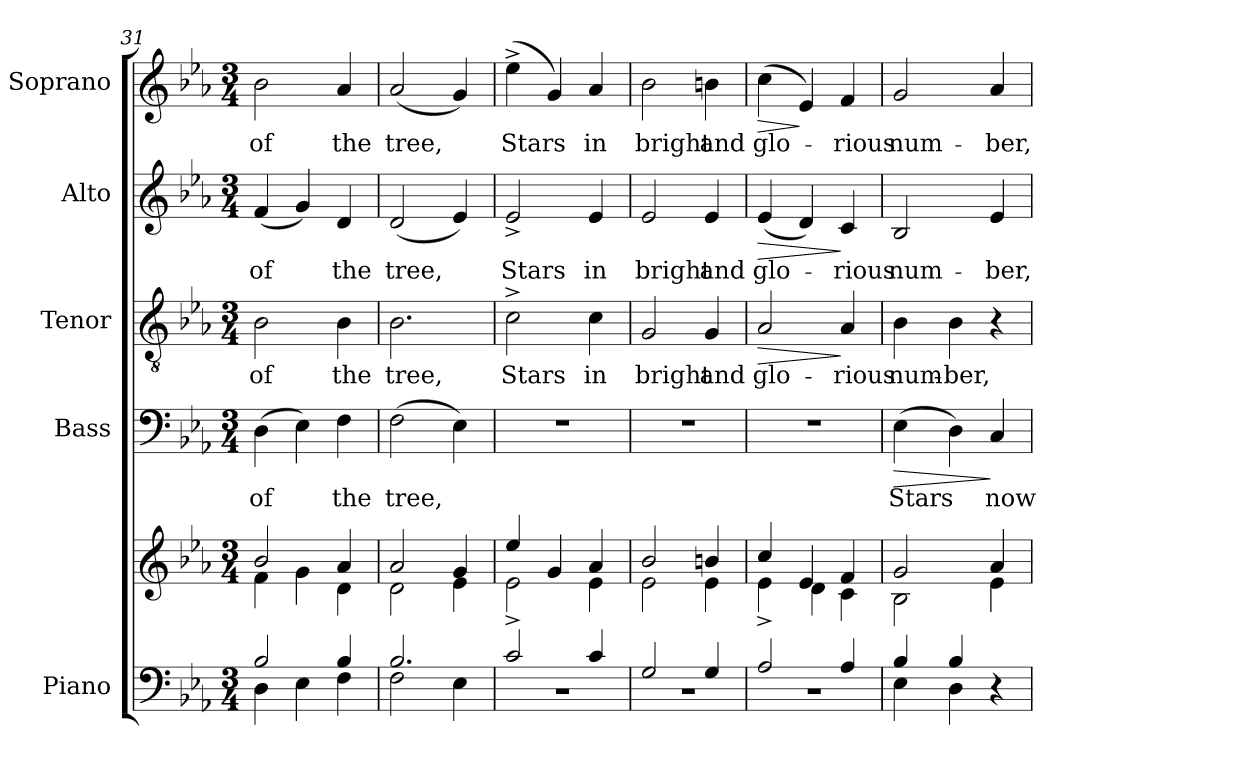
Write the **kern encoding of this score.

**kern	**kern	**kern	**text	**dynam	**kern	**text	**dynam	**kern	**text	**dynam	**kern	**text	**dynam
*part5	*part5	*part4	*part4	*part4	*part3	*part3	*part3	*part2	*part2	*part2	*part1	*part1	*part1
*staff6	*staff5	*staff4	*staff4	*staff4	*staff3	*staff3	*staff3	*staff2	*staff2	*staff2	*staff1	*staff1	*staff1
*I"Piano	*	*I"Bass	*	*	*I"Tenor	*	*	*I"Alto	*	*	*I"Soprano	*	*
*I'Pno.	*	*I'B.	*	*	*I'T.	*	*	*I'A.	*	*	*I'S.	*	*
*clefF4	*clefG2	*clefF4	*	*	*clefGv2	*	*	*clefG2	*	*	*clefG2	*	*
*	*	*	*	*	*ITrd7c12	*	*	*	*	*	*	*	*
*k[b-e-a-]	*k[b-e-a-]	*k[b-e-a-]	*	*	*k[b-e-a-]	*	*	*k[b-e-a-]	*	*	*k[b-e-a-]	*	*
*E-:	*E-:	*E-:	*	*	*E-:	*	*	*E-:	*	*	*E-:	*	*
*M3/4	*M3/4	*M3/4	*	*	*M3/4	*	*	*M3/4	*	*	*M3/4	*	*
=31	=31	=31	=31	=31	=31	=31	=31	=31	=31	=31	=31	=31	=31
*^	*^	*	*	*	*	*	*	*	*	*	*	*	*
!	!	!	!	!	!LO:LY:b:color=#000000	!	!	!	!	!	!	!	!	!	!
!	!	!	!	!	!	!	!	!LO:LY:b:color=#000000	!	!	!	!	!	!	!
!	!	!	!	!	!	!	!	!	!	!	!LO:LY:b:color=#000000	!	!	!	!
!	!	!	!	!	!	!	!	!	!	!	!	!	!	!LO:LY:b:color=#000000	!
2B-i/	4Di\	2b-i/	4fi\	(4Di\	of	.	2BB-i\	of	.	(4fi/	of	.	2b-i\	of	.
.	4E-i\	.	4gi\	4E-i\)	.	.	.	.	.	4gi/)	.	.	.	.	.
!	!	!	!	!	!LO:LY:b:color=#000000	!	!	!	!	!	!	!	!	!	!
!	!	!	!	!	!	!	!	!LO:LY:b:color=#000000	!	!	!	!	!	!	!
!	!	!	!	!	!	!	!	!	!	!	!LO:LY:b:color=#000000	!	!	!	!
!	!	!	!	!	!	!	!	!	!	!	!	!	!	!LO:LY:b:color=#000000	!
4B-i/	4Fi\	4a-i/	4di\	4Fi\	the	.	4BB-i\	the	.	4di/	the	.	4a-i/	the	.
!!LO:LB:g=z
=32	=32	=32	=32	=32	=32	=32	=32	=32	=32	=32	=32	=32	=32	=32	=32
!	!	!	!	!	!LO:LY:b:color=#000000	!	!	!	!	!	!	!	!	!	!
!	!	!	!	!	!	!	!	!LO:LY:b:color=#000000	!	!	!	!	!	!	!
!	!	!	!	!	!	!	!	!	!	!	!LO:LY:b:color=#000000	!	!	!	!
!	!	!	!	!	!	!	!	!	!	!	!	!	!	!LO:LY:b:color=#000000	!
2.B-i/	2Fi\	2a-i/	2di\	(2Fi\	tree,	.	2.BB-i\	tree,	.	(2di/	tree,	.	(2a-i/	tree,	.
.	4E-i\	4gi/	4e-i\	4E-i\)	.	.	.	.	.	4e-i/)	.	.	4gi/)	.	.
=33	=33	=33	=33	=33	=33	=33	=33	=33	=33	=33	=33	=33	=33	=33	=33
!	!LO:N:vis=1	!	!	!LO:N:vis=1	!	!	!	!	!	!	!	!	!	!	!
!	!	!	!	!	!	!	!	!LO:LY:b:color=#000000	!	!	!	!	!	!	!
!	!	!	!	!	!	!	!	!	!	!	!LO:LY:b:color=#000000	!	!	!	!
!	!	!	!	!	!	!	!	!	!	!	!	!	!	!LO:LY:b:color=#000000	!
2c^i/	2.r	4ee-i/	2e-i\	2.r	.	.	2C^i\	Stars	.	2e-^i/	Stars	.	(4ee-^i\	Stars	.
.	.	4gi/	.	.	.	.	.	.	.	.	.	.	4gi/)	.	.
!	!	!	!	!	!	!	!	!LO:LY:b:color=#000000	!	!	!	!	!	!	!
!	!	!	!	!	!	!	!	!	!	!	!LO:LY:b:color=#000000	!	!	!	!
!	!	!	!	!	!	!	!	!	!	!	!	!	!	!LO:LY:b:color=#000000	!
4ci/	.	4a-i/	4e-i\	.	.	.	4Ci\	in	.	4e-i/	in	.	4a-i/	in	.
=34	=34	=34	=34	=34	=34	=34	=34	=34	=34	=34	=34	=34	=34	=34	=34
!	!LO:N:vis=1	!	!	!LO:N:vis=1	!	!	!	!	!	!	!	!	!	!	!
!	!	!	!	!	!	!	!	!LO:LY:b:color=#000000	!	!	!	!	!	!	!
!	!	!	!	!	!	!	!	!	!	!	!LO:LY:b:color=#000000	!	!	!	!
!	!	!	!	!	!	!	!	!	!	!	!	!	!	!LO:LY:b:color=#000000	!
2Gi/	2.r	2b-i/	2e-i\	2.r	.	.	2GGi/	bright	.	2e-i/	bright	.	2b-i\	bright	.
!	!	!	!	!	!	!	!	!LO:LY:b:color=#000000	!	!	!	!	!	!	!
!	!	!	!	!	!	!	!	!	!	!	!LO:LY:b:color=#000000	!	!	!	!
!	!	!	!	!	!	!	!	!	!	!	!	!	!	!LO:LY:b:color=#000000	!
4Gi/	.	4bni/	4e-i\	.	.	.	4GGi/	and	.	4e-i/	and	.	4bni\	and	.
=35	=35	=35	=35	=35	=35	=35	=35	=35	=35	=35	=35	=35	=35	=35	=35
!	!LO:N:vis=1	!	!	!LO:N:vis=1	!	!	!	!	!	!	!	!	!	!	!
!	!	!	!	!	!	!	!	!LO:LY:b:color=#000000	!LO:HP:b	!	!	!	!	!	!
!	!	!	!	!	!	!	!	!	!	!	!LO:LY:b:color=#000000	!LO:HP:b	!	!	!
!	!	!	!	!	!	!	!	!	!	!	!	!	!	!LO:LY:b:color=#000000	!LO:HP:b
2A-i/	2.r	4cci/	4e-^i\	2.r	.	.	2AA-i/	glo-	>	(4e-i/	glo-	>	(4cci\	glo-	>
.	.	4e-i/	4di\	.	.	.	.	.	.	4di/)	.	.	4e-i/)	.	]
!	!	!	!	!	!	!	!	!LO:LY:b:color=#000000	!	!	!	!	!	!	!
!	!	!	!	!	!	!	!	!	!	!	!LO:LY:b:color=#000000	!	!	!	!
!	!	!	!	!	!	!	!	!	!	!	!	!	!	!LO:LY:b:color=#000000	!
4A-i/	.	4fi/	4ci\	.	.	.	4AA-i/	-rious	]	4ci/	-rious	]	4fi/	-rious	.
=36	=36	=36	=36	=36	=36	=36	=36	=36	=36	=36	=36	=36	=36	=36	=36
!	!	!	!	!	!LO:LY:b:color=#000000	!LO:HP:b	!	!	!	!	!	!	!	!	!
!	!	!	!	!	!	!	!	!LO:LY:b:color=#000000	!	!	!	!	!	!	!
!	!	!	!	!	!	!	!	!	!	!	!LO:LY:b:color=#000000	!	!	!	!
!	!	!	!	!	!	!	!	!	!	!	!	!	!	!LO:LY:b:color=#000000	!
4B-i/	4E-i\	2gi/	2B-i\	(4E-i\	Stars	>	4BB-i\	num-	.	2B-i/	num-	.	2gi/	num-	.
!	!	!	!	!	!	!	!	!LO:LY:b:color=#000000	!	!	!	!	!	!	!
4B-i/	4Di\	.	.	4Di\)	.	.	4BB-i\	-ber,	.	.	.	.	.	.	.
!	!	!	!	!	!LO:LY:b:color=#000000	!	!	!	!	!	!	!	!	!	!
!	!	!	!	!	!	!	!	!	!	!	!LO:LY:b:color=#000000	!	!	!	!
!	!	!	!	!	!	!	!	!	!	!	!	!	!	!LO:LY:b:color=#000000	!
4r	4ryy	4a-i/	4e-i\	4Ci/	now	]	4r	.	.	4e-i/	-ber,	.	4a-i/	-ber,	.
*v	*v	*	*	*	*	*	*	*	*	*	*	*	*	*	*
*	*v	*v	*	*	*	*	*	*	*	*	*	*	*	*
=	=	=	=	=	=	=	=	=	=	=	=	=	=
*-	*-	*-	*-	*-	*-	*-	*-	*-	*-	*-	*-	*-	*-
